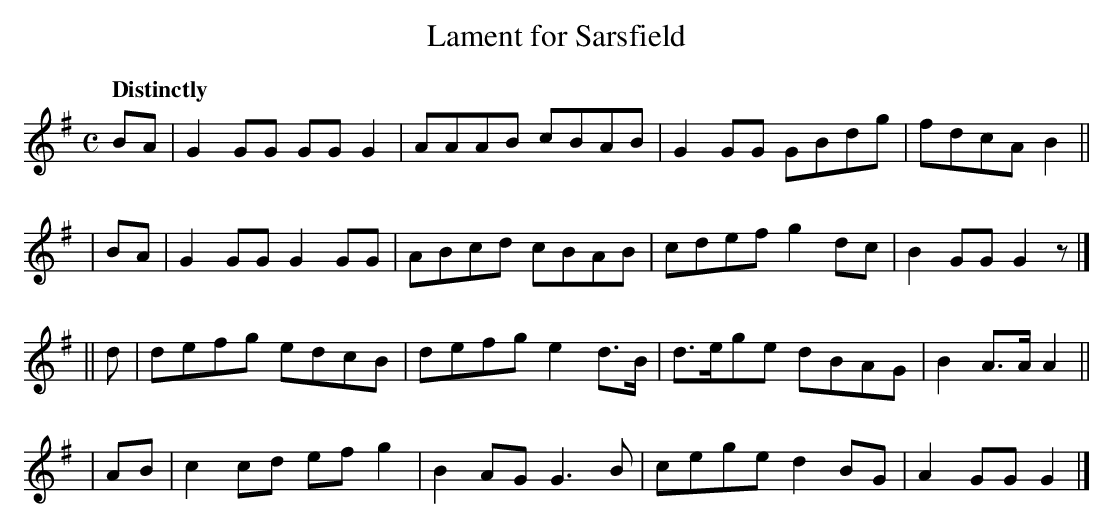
X:1
T: Lament for Sarsfield
Q: "Distinctly"
M: C
L: 1/8
K: G
  BA | G2GG GGG2 | AAAB cBAB  | G2GG  GBdg | fdcA  B2 ||
| BA | G2GG G2GG | ABcd cBAB  | cdef  g2dc | B2GG  G2 z |]
|| d | defg edcB | defg e2d>B | d>ege dBAG | B2A>A A2 ||
| AB | c2cd efg2 | B2AG G3B   | cege  d2BG | A2GG  G2 |]
